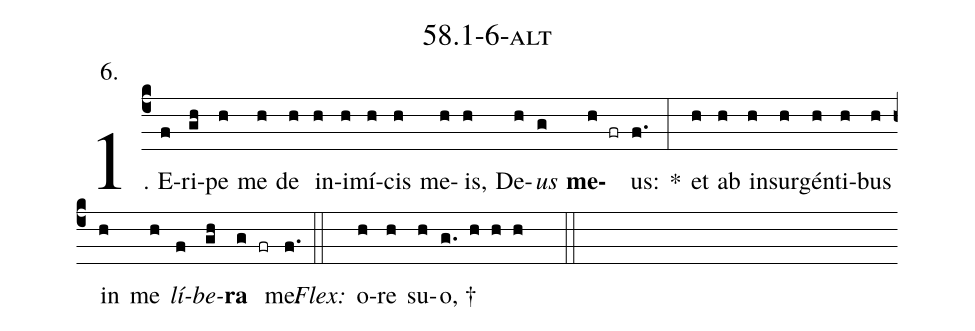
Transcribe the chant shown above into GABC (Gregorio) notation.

name: 58.1-6-alt;
annotation: 6.;
%%
(c4)1. E(f)ri(gh)pe(h) me(h) de(h) in(h)i(h)mí(h)cis(h) me(h)is,(h) De(h)<i>us</i>(g) <b>me</b>(h fr)us:(f.) *(:) et(h) ab(h) in(h)sur(h)gén(h)ti(h)bus(h) in(h) me(h) <i>lí</i>(f)<i>be</i>(gh)<b>ra</b>(g fr) me.(f.) (::)
<i>Flex:</i>()  o(h)re(h) su(h)o, †(g. h h h  ::)
